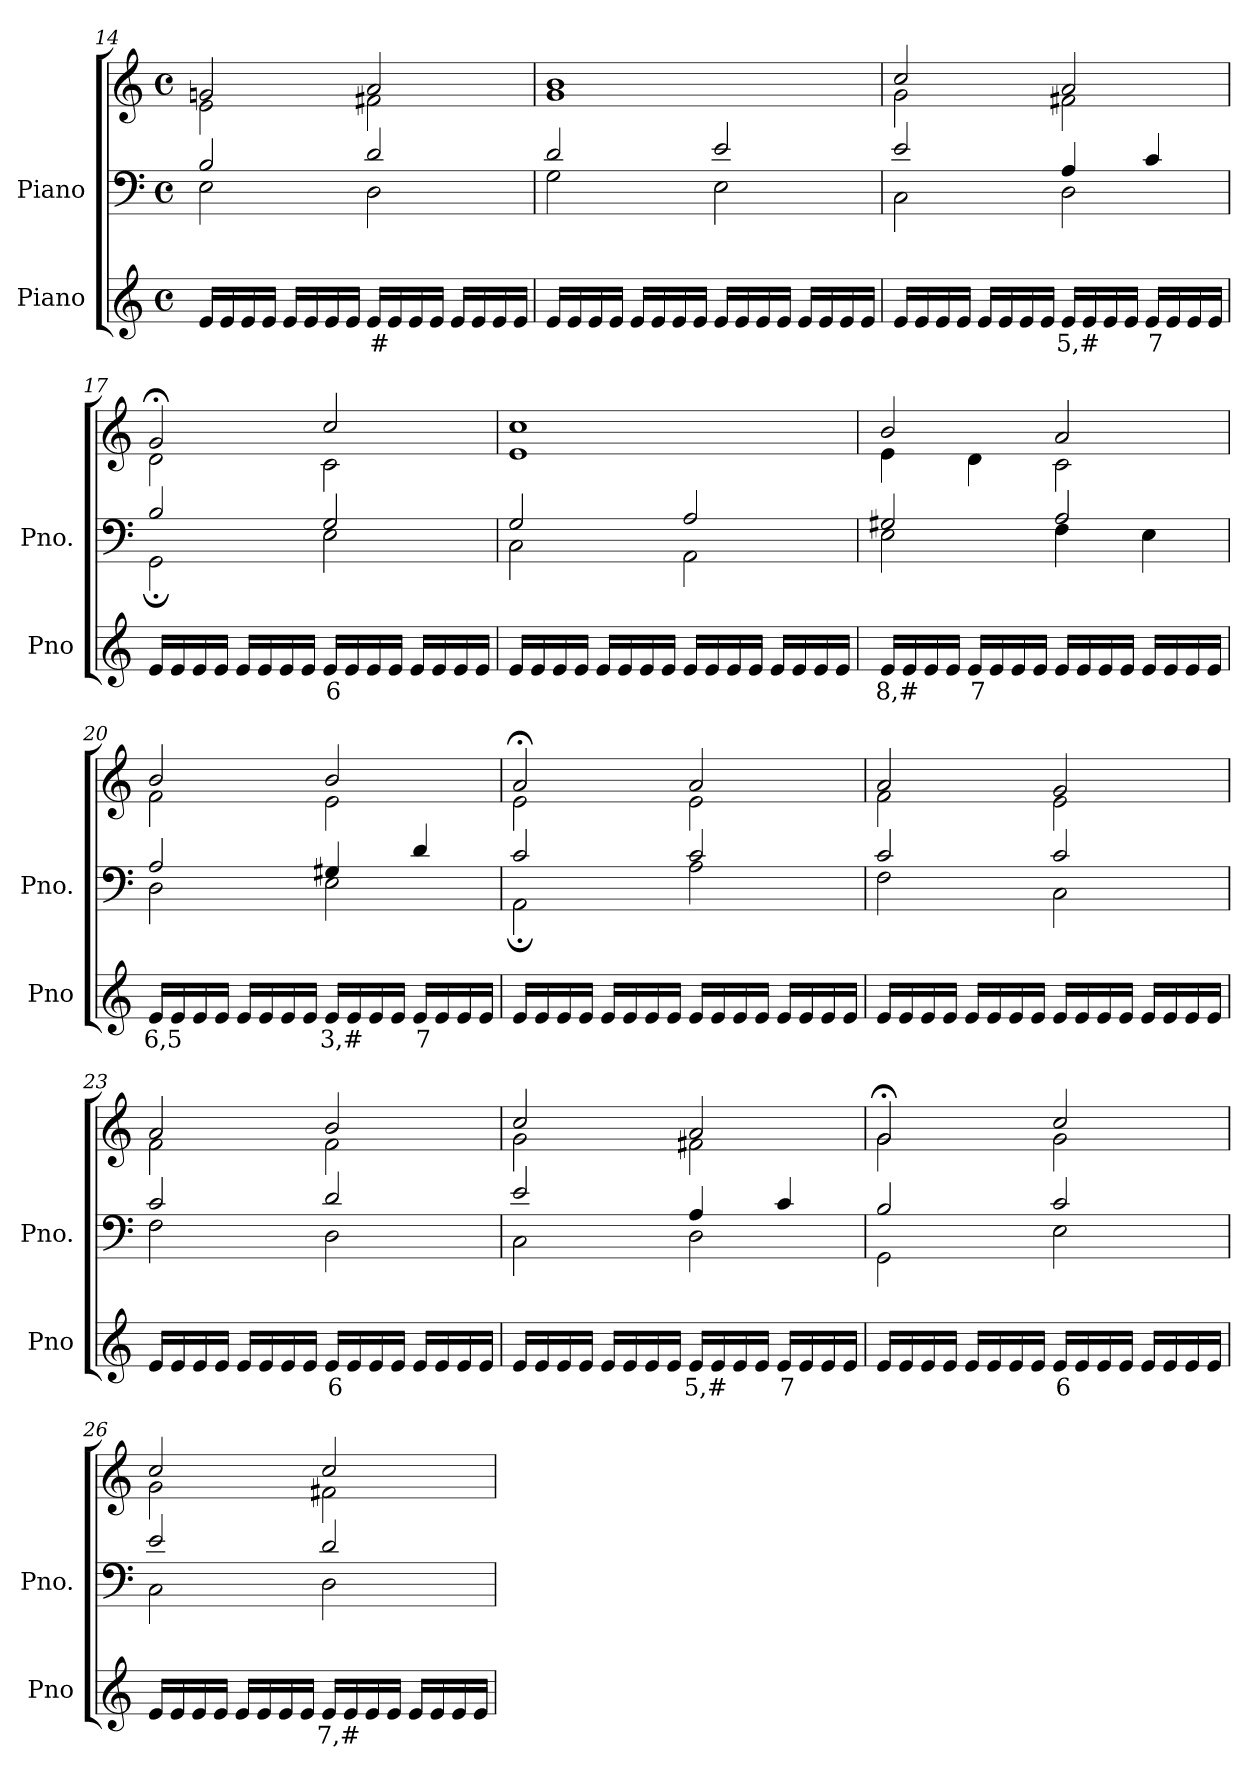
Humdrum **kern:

**kern	**text	**kern	**kern
*part2	*part2	*part1	*part1
*staff3	*staff3	*staff2	*staff1
*I"Piano	*	*I"Piano	*
*I'Pno	*	*I'Pno.	*
*clefG2	*	*clefF4	*clefG2
*k[]	*	*k[]	*k[]
*M4/4	*	*M4/4	*M4/4
*met(c)	*	*met(c)	*met(c)
=14	=14	=14	=14
*	*	*^	*^
16e/LL	.	2B/	2E\	2gn/	2e\
16e/	.	.	.	.	.
16e/	.	.	.	.	.
16e/JJ	.	.	.	.	.
16e/LL	.	.	.	.	.
16e/	.	.	.	.	.
16e/	.	.	.	.	.
16e/JJ	.	.	.	.	.
!	!LO:LY:b	!	!	!	!
16e/LL	#	2d/	2D\	2a/	2f#X\
16e/	.	.	.	.	.
16e/	.	.	.	.	.
16e/JJ	.	.	.	.	.
16e/LL	.	.	.	.	.
16e/	.	.	.	.	.
16e/	.	.	.	.	.
16e/JJ	.	.	.	.	.
=15	=15	=15	=15	=15	=15
16e/LL	.	2d/	2G\	1b	1g
16e/	.	.	.	.	.
16e/	.	.	.	.	.
16e/JJ	.	.	.	.	.
16e/LL	.	.	.	.	.
16e/	.	.	.	.	.
16e/	.	.	.	.	.
16e/JJ	.	.	.	.	.
16e/LL	.	2e/	2E\	.	.
16e/	.	.	.	.	.
16e/	.	.	.	.	.
16e/JJ	.	.	.	.	.
16e/LL	.	.	.	.	.
16e/	.	.	.	.	.
16e/	.	.	.	.	.
16e/JJ	.	.	.	.	.
=16	=16	=16	=16	=16	=16
16e/LL	.	2e/	2C\	2cc/	2g\
16e/	.	.	.	.	.
16e/	.	.	.	.	.
16e/JJ	.	.	.	.	.
16e/LL	.	.	.	.	.
16e/	.	.	.	.	.
16e/	.	.	.	.	.
16e/JJ	.	.	.	.	.
!	!LO:LY:b	!	!	!	!
16e/LL	5,#	4A/	2D\	2a/	2f#X\
16e/	.	.	.	.	.
16e/	.	.	.	.	.
16e/JJ	.	.	.	.	.
!	!LO:LY:b	!	!	!	!
16e/LL	7	4c/	.	.	.
16e/	.	.	.	.	.
16e/	.	.	.	.	.
16e/JJ	.	.	.	.	.
=17	=17	=17	=17	=17	=17
16e/LL	.	2B/	2GG;\	2g;</	2d\
16e/	.	.	.	.	.
16e/	.	.	.	.	.
16e/JJ	.	.	.	.	.
16e/LL	.	.	.	.	.
16e/	.	.	.	.	.
16e/	.	.	.	.	.
16e/JJ	.	.	.	.	.
!	!LO:LY:b	!	!	!	!
16e/LL	6	2G/	2E\	2cc/	2c\
16e/	.	.	.	.	.
16e/	.	.	.	.	.
16e/JJ	.	.	.	.	.
16e/LL	.	.	.	.	.
16e/	.	.	.	.	.
16e/	.	.	.	.	.
16e/JJ	.	.	.	.	.
=18	=18	=18	=18	=18	=18
16e/LL	.	2G/	2C\	1cc	1e
16e/	.	.	.	.	.
16e/	.	.	.	.	.
16e/JJ	.	.	.	.	.
16e/LL	.	.	.	.	.
16e/	.	.	.	.	.
16e/	.	.	.	.	.
16e/JJ	.	.	.	.	.
16e/LL	.	2A/	2AA\	.	.
16e/	.	.	.	.	.
16e/	.	.	.	.	.
16e/JJ	.	.	.	.	.
16e/LL	.	.	.	.	.
16e/	.	.	.	.	.
16e/	.	.	.	.	.
16e/JJ	.	.	.	.	.
=19	=19	=19	=19	=19	=19
!	!LO:LY:b	!	!	!	!
16e/LL	8,#	2G#X/	2E\	2b/	4e\
16e/	.	.	.	.	.
16e/	.	.	.	.	.
16e/JJ	.	.	.	.	.
!	!LO:LY:b	!	!	!	!
16e/LL	7	.	.	.	4d\
16e/	.	.	.	.	.
16e/	.	.	.	.	.
16e/JJ	.	.	.	.	.
16e/LL	.	2A/	4F\	2a/	2c\
16e/	.	.	.	.	.
16e/	.	.	.	.	.
16e/JJ	.	.	.	.	.
!	!LO:LY:b	!	!	!	!
16e/LL	_	.	4E\	.	.
16e/	.	.	.	.	.
16e/	.	.	.	.	.
16e/JJ	.	.	.	.	.
=20	=20	=20	=20	=20	=20
!	!LO:LY:b	!	!	!	!
16e/LL	6,5	2A/	2D\	2b/	2f\
16e/	.	.	.	.	.
16e/	.	.	.	.	.
16e/JJ	.	.	.	.	.
16e/LL	.	.	.	.	.
16e/	.	.	.	.	.
16e/	.	.	.	.	.
16e/JJ	.	.	.	.	.
!	!LO:LY:b	!	!	!	!
16e/LL	3,#	4G#X/	2E\	2b/	2e\
16e/	.	.	.	.	.
16e/	.	.	.	.	.
16e/JJ	.	.	.	.	.
!	!LO:LY:b	!	!	!	!
16e/LL	7	4d/	.	.	.
16e/	.	.	.	.	.
16e/	.	.	.	.	.
16e/JJ	.	.	.	.	.
=21	=21	=21	=21	=21	=21
16e/LL	.	2c/	2AA;\	2a;</	2e\
16e/	.	.	.	.	.
16e/	.	.	.	.	.
16e/JJ	.	.	.	.	.
16e/LL	.	.	.	.	.
16e/	.	.	.	.	.
16e/	.	.	.	.	.
16e/JJ	.	.	.	.	.
16e/LL	.	2c/	2A\	2a/	2e\
16e/	.	.	.	.	.
16e/	.	.	.	.	.
16e/JJ	.	.	.	.	.
16e/LL	.	.	.	.	.
16e/	.	.	.	.	.
16e/	.	.	.	.	.
16e/JJ	.	.	.	.	.
=22	=22	=22	=22	=22	=22
16e/LL	.	2c/	2F\	2a/	2f\
16e/	.	.	.	.	.
16e/	.	.	.	.	.
16e/JJ	.	.	.	.	.
16e/LL	.	.	.	.	.
16e/	.	.	.	.	.
16e/	.	.	.	.	.
16e/JJ	.	.	.	.	.
16e/LL	.	2c/	2C\	2g/	2e\
16e/	.	.	.	.	.
16e/	.	.	.	.	.
16e/JJ	.	.	.	.	.
16e/LL	.	.	.	.	.
16e/	.	.	.	.	.
16e/	.	.	.	.	.
16e/JJ	.	.	.	.	.
=23	=23	=23	=23	=23	=23
16e/LL	.	2c/	2F\	2a/	2f\
16e/	.	.	.	.	.
16e/	.	.	.	.	.
16e/JJ	.	.	.	.	.
16e/LL	.	.	.	.	.
16e/	.	.	.	.	.
16e/	.	.	.	.	.
16e/JJ	.	.	.	.	.
!	!LO:LY:b	!	!	!	!
16e/LL	6	2d/	2D\	2b/	2f\
16e/	.	.	.	.	.
16e/	.	.	.	.	.
16e/JJ	.	.	.	.	.
16e/LL	.	.	.	.	.
16e/	.	.	.	.	.
16e/	.	.	.	.	.
16e/JJ	.	.	.	.	.
=24	=24	=24	=24	=24	=24
16e/LL	.	2e/	2C\	2cc/	2g\
16e/	.	.	.	.	.
16e/	.	.	.	.	.
16e/JJ	.	.	.	.	.
16e/LL	.	.	.	.	.
16e/	.	.	.	.	.
16e/	.	.	.	.	.
16e/JJ	.	.	.	.	.
!	!LO:LY:b	!	!	!	!
16e/LL	5,#	4A/	2D\	2a/	2f#X\
16e/	.	.	.	.	.
16e/	.	.	.	.	.
16e/JJ	.	.	.	.	.
!	!LO:LY:b	!	!	!	!
16e/LL	7	4c/	.	.	.
16e/	.	.	.	.	.
16e/	.	.	.	.	.
16e/JJ	.	.	.	.	.
=25	=25	=25	=25	=25	=25
16e/LL	.	2B/	2GG\	2g;</	2g\
16e/	.	.	.	.	.
16e/	.	.	.	.	.
16e/JJ	.	.	.	.	.
16e/LL	.	.	.	.	.
16e/	.	.	.	.	.
16e/	.	.	.	.	.
16e/JJ	.	.	.	.	.
!	!LO:LY:b	!	!	!	!
16e/LL	6	2c/	2E\	2cc/	2g\
16e/	.	.	.	.	.
16e/	.	.	.	.	.
16e/JJ	.	.	.	.	.
16e/LL	.	.	.	.	.
16e/	.	.	.	.	.
16e/	.	.	.	.	.
16e/JJ	.	.	.	.	.
=26	=26	=26	=26	=26	=26
16e/LL	.	2e/	2C\	2cc/	2g\
16e/	.	.	.	.	.
16e/	.	.	.	.	.
16e/JJ	.	.	.	.	.
16e/LL	.	.	.	.	.
16e/	.	.	.	.	.
16e/	.	.	.	.	.
16e/JJ	.	.	.	.	.
!	!LO:LY:b	!	!	!	!
16e/LL	7,#	2d/	2D\	2cc/	2f#X\
16e/	.	.	.	.	.
16e/	.	.	.	.	.
16e/JJ	.	.	.	.	.
16e/LL	.	.	.	.	.
16e/	.	.	.	.	.
16e/	.	.	.	.	.
16e/JJ	.	.	.	.	.
*	*	*v	*v	*	*
*	*	*	*v	*v
=	=	=	=
*-	*-	*-	*-
